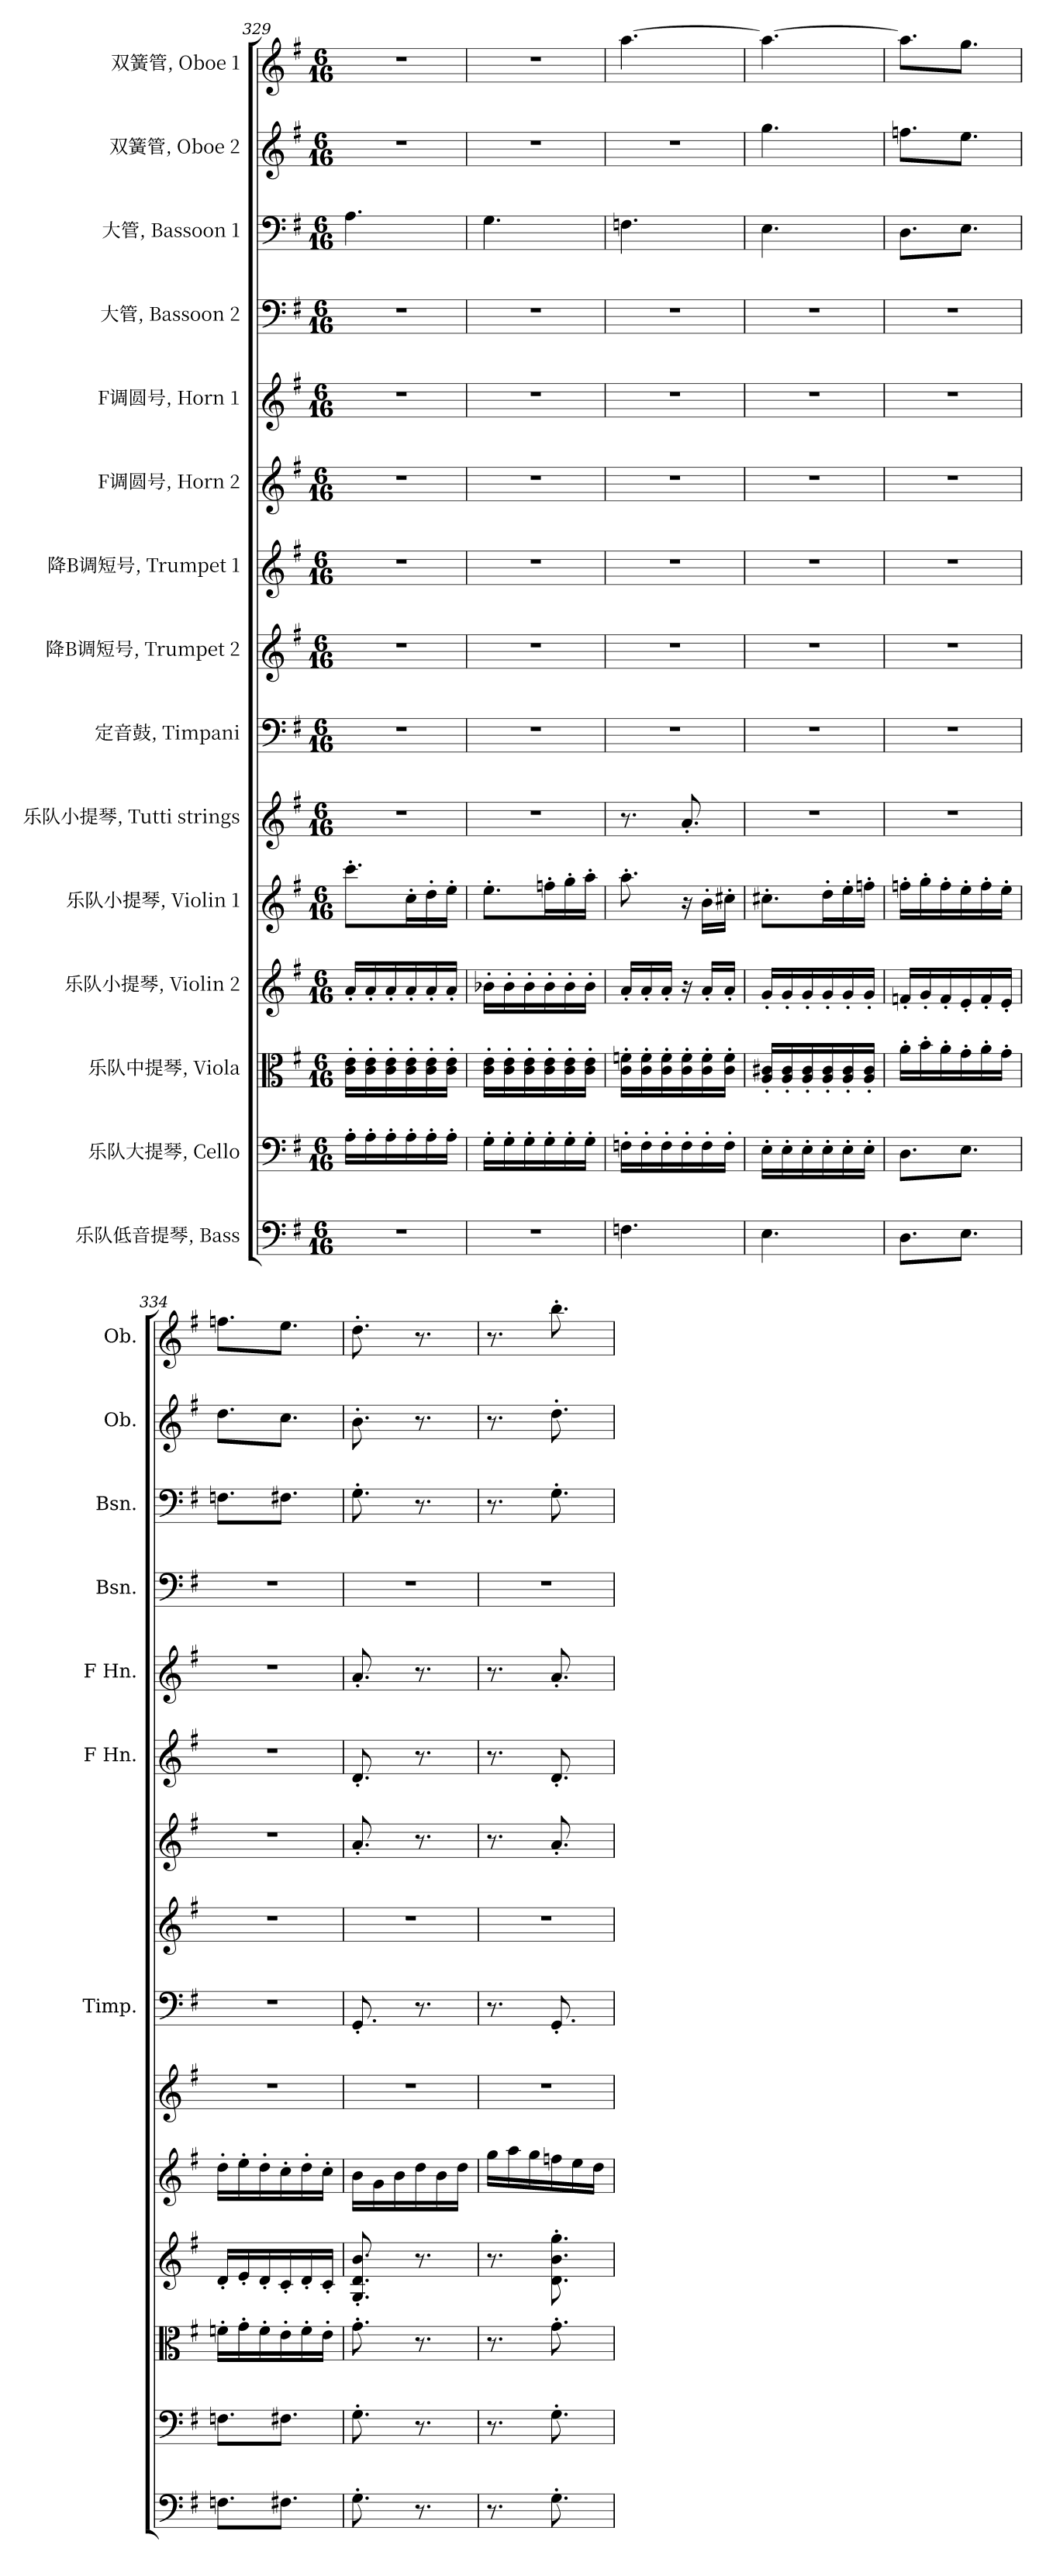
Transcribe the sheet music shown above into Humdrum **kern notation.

**kern	**kern	**kern	**kern	**kern	**kern	**kern	**kern	**kern	**kern	**kern	**kern	**kern	**kern	**kern
*part15	*part14	*part13	*part12	*part11	*part10	*part9	*part8	*part7	*part6	*part5	*part4	*part3	*part2	*part1
*staff15	*staff14	*staff13	*staff12	*staff11	*staff10	*staff9	*staff8	*staff7	*staff6	*staff5	*staff4	*staff3	*staff2	*staff1
*I"乐队低音提琴, Bass	*I"乐队大提琴, Cello	*I"乐队中提琴, Viola	*I"乐队小提琴, Violin 2	*I"乐队小提琴, Violin 1	*I"乐队小提琴, Tutti strings	*I"定音鼓, Timpani	*I"降B调短号, Trumpet 2	*I"降B调短号, Trumpet 1	*I"F调圆号, Horn 2	*I"F调圆号, Horn 1	*I"大管, Bassoon 2	*I"大管, Bassoon 1	*I"双簧管, Oboe 2	*I"双簧管, Oboe 1
*	*	*	*	*	*	*I'Timp.	*	*	*I'F Hn.	*I'F Hn.	*I'Bsn.	*I'Bsn.	*I'Ob.	*I'Ob.
*clefF4	*clefF4	*clefC3	*clefG2	*clefG2	*clefG2	*clefF4	*clefG2	*clefG2	*clefG2	*clefG2	*clefF4	*clefF4	*clefG2	*clefG2
*ITrd7c12	*	*	*	*	*	*	*ITrd1c2	*ITrd1c2	*ITrd4c7	*ITrd4c7	*	*	*	*
*k[f#]	*k[f#]	*k[f#]	*k[f#]	*k[f#]	*k[f#]	*k[f#]	*k[b-]	*k[b-]	*k[]	*k[]	*k[f#]	*k[f#]	*k[f#]	*k[f#]
*M6/16	*M6/16	*M6/16	*M6/16	*M6/16	*M6/16	*M6/16	*M6/16	*M6/16	*M6/16	*M6/16	*M6/16	*M6/16	*M6/16	*M6/16
*MM128	*MM128	*MM128	*MM128	*MM128	*MM128	*MM128	*MM128	*MM128	*MM128	*MM128	*MM128	*MM128	*MM128	*MM128
=329	=329	=329	=329	=329	=329	=329	=329	=329	=329	=329	=329	=329	=329	=329
4.r	16A'\LL	16c\' 16e\'LL	16a'/LL	8.ccc'\L	4.r	4.r	4.r	4.r	4.r	4.r	4.r	4.A\	4.r	4.r
.	16A'\	16c\' 16e\'	16a'/	.	.	.	.	.	.	.	.	.	.	.
.	16A'\	16c\' 16e\'	16a'/	.	.	.	.	.	.	.	.	.	.	.
.	16A'\	16c\' 16e\'	16a'/	16cc'\L	.	.	.	.	.	.	.	.	.	.
.	16A'\	16c\' 16e\'	16a'/	16dd'\	.	.	.	.	.	.	.	.	.	.
.	16A'\JJ	16c\' 16e\'JJ	16a'/JJ	16ee'\JJ	.	.	.	.	.	.	.	.	.	.
=330	=330	=330	=330	=330	=330	=330	=330	=330	=330	=330	=330	=330	=330	=330
4.r	16G'\LL	16c\' 16e\'LL	16b-X'\LL	8.ee'\L	4.r	4.r	4.r	4.r	4.r	4.r	4.r	4.G\	4.r	4.r
.	16G'\	16c\' 16e\'	16b-'\	.	.	.	.	.	.	.	.	.	.	.
.	16G'\	16c\' 16e\'	16b-'\	.	.	.	.	.	.	.	.	.	.	.
.	16G'\	16c\' 16e\'	16b-'\	16ffn'\L	.	.	.	.	.	.	.	.	.	.
.	16G'\	16c\' 16e\'	16b-'\	16gg'\	.	.	.	.	.	.	.	.	.	.
.	16G'\JJ	16c\' 16e\'JJ	16b-'\JJ	16aa'\JJ	.	.	.	.	.	.	.	.	.	.
=331	=331	=331	=331	=331	=331	=331	=331	=331	=331	=331	=331	=331	=331	=331
4.FFn\	16Fn'\LL	16c\' 16fn\'LL	16a'/LL	8.aa'\	8.r	4.r	4.r	4.r	4.r	4.r	4.r	4.Fn\	4.r	[4.aa\
.	16F'\	16c\' 16f\'	16a'/	.	.	.	.	.	.	.	.	.	.	.
.	16F'\	16c\' 16f\'	16a'/JJ	.	.	.	.	.	.	.	.	.	.	.
.	16F'\	16c\' 16f\'	16r	16r	8.a'/	.	.	.	.	.	.	.	.	.
.	16F'\	16c\' 16f\'	16a'/LL	16b'\LL	.	.	.	.	.	.	.	.	.	.
.	16F'\JJ	16c\' 16f\'JJ	16a'/JJ	16cc#X'\JJ	.	.	.	.	.	.	.	.	.	.
=332	=332	=332	=332	=332	=332	=332	=332	=332	=332	=332	=332	=332	=332	=332
4.EE\	16E'\LL	16A/' 16c#X/'LL	16g'/LL	8.cc#X'\L	4.r	4.r	4.r	4.r	4.r	4.r	4.r	4.E\	4.gg\	4.aa\_
.	16E'\	16A/' 16c#/'	16g'/	.	.	.	.	.	.	.	.	.	.	.
.	16E'\	16A/' 16c#/'	16g'/	.	.	.	.	.	.	.	.	.	.	.
.	16E'\	16A/' 16c#/'	16g'/	16dd'\L	.	.	.	.	.	.	.	.	.	.
.	16E'\	16A/' 16c#/'	16g'/	16ee'\	.	.	.	.	.	.	.	.	.	.
.	16E'\JJ	16A/' 16c#/'JJ	16g'/JJ	16ffn'\JJ	.	.	.	.	.	.	.	.	.	.
!!LO:PB:g=z
=333	=333	=333	=333	=333	=333	=333	=333	=333	=333	=333	=333	=333	=333	=333
8.DD\L	8.D\L	16a'\LL	16fn'/LL	16ffn'\LL	4.r	4.r	4.r	4.r	4.r	4.r	4.r	8.D\L	8.ffn\L	8.aa\L]
.	.	16b'\	16g'/	16gg'\	.	.	.	.	.	.	.	.	.	.
.	.	16a'\	16f'/	16ff'\	.	.	.	.	.	.	.	.	.	.
8.EE\J	8.E\J	16g'\	16e'/	16ee'\	.	.	.	.	.	.	.	8.E\J	8.ee\J	8.gg\J
.	.	16a'\	16f'/	16ff'\	.	.	.	.	.	.	.	.	.	.
.	.	16g'\JJ	16e'/JJ	16ee'\JJ	.	.	.	.	.	.	.	.	.	.
=334	=334	=334	=334	=334	=334	=334	=334	=334	=334	=334	=334	=334	=334	=334
8.FFn\L	8.Fn\L	16fn'\LL	16d'/LL	16dd'\LL	4.r	4.r	4.r	4.r	4.r	4.r	4.r	8.Fn\L	8.dd\L	8.ffn\L
.	.	16g'\	16e'/	16ee'\	.	.	.	.	.	.	.	.	.	.
.	.	16f'\	16d'/	16dd'\	.	.	.	.	.	.	.	.	.	.
8.FF#X\J	8.F#X\J	16e'\	16c'/	16cc'\	.	.	.	.	.	.	.	8.F#X\J	8.cc\J	8.ee\J
.	.	16f'\	16d'/	16dd'\	.	.	.	.	.	.	.	.	.	.
.	.	16e'\JJ	16c'/JJ	16cc'\JJ	.	.	.	.	.	.	.	.	.	.
=335	=335	=335	=335	=335	=335	=335	=335	=335	=335	=335	=335	=335	=335	=335
*	*	*	*	*	*	*	*	*	*	*	*	*	*	*MM129
8.GG'\	8.G'\	8.g'\	8.G/' 8.d/' 8.b/'	16b\LL	4.r	8.GG'/	4.r	8.g'/	8.G'/	8.d'/	4.r	8.G'\	8.b'\	8.dd'\
.	.	.	.	16g\	.	.	.	.	.	.	.	.	.	.
.	.	.	.	16b\	.	.	.	.	.	.	.	.	.	.
8.r	8.r	8.r	8.r	16dd\	.	8.r	.	8.r	8.r	8.r	.	8.r	8.r	8.r
.	.	.	.	16b\	.	.	.	.	.	.	.	.	.	.
.	.	.	.	16dd\JJ	.	.	.	.	.	.	.	.	.	.
=336	=336	=336	=336	=336	=336	=336	=336	=336	=336	=336	=336	=336	=336	=336
8.r	8.r	8.r	8.r	16gg\LL	4.r	8.r	4.r	8.r	8.r	8.r	4.r	8.r	8.r	8.r
.	.	.	.	16aa\	.	.	.	.	.	.	.	.	.	.
.	.	.	.	16gg\	.	.	.	.	.	.	.	.	.	.
8.GG'\	8.G'\	8.g'\	8.d\' 8.b\' 8.gg\'	16ffn\	.	8.GG'/	.	8.g'/	8.G'/	8.d'/	.	8.G'\	8.dd'\	8.bb'\
.	.	.	.	16ee\	.	.	.	.	.	.	.	.	.	.
.	.	.	.	16dd\JJ	.	.	.	.	.	.	.	.	.	.
=	=	=	=	=	=	=	=	=	=	=	=	=	=	=
*-	*-	*-	*-	*-	*-	*-	*-	*-	*-	*-	*-	*-	*-	*-
